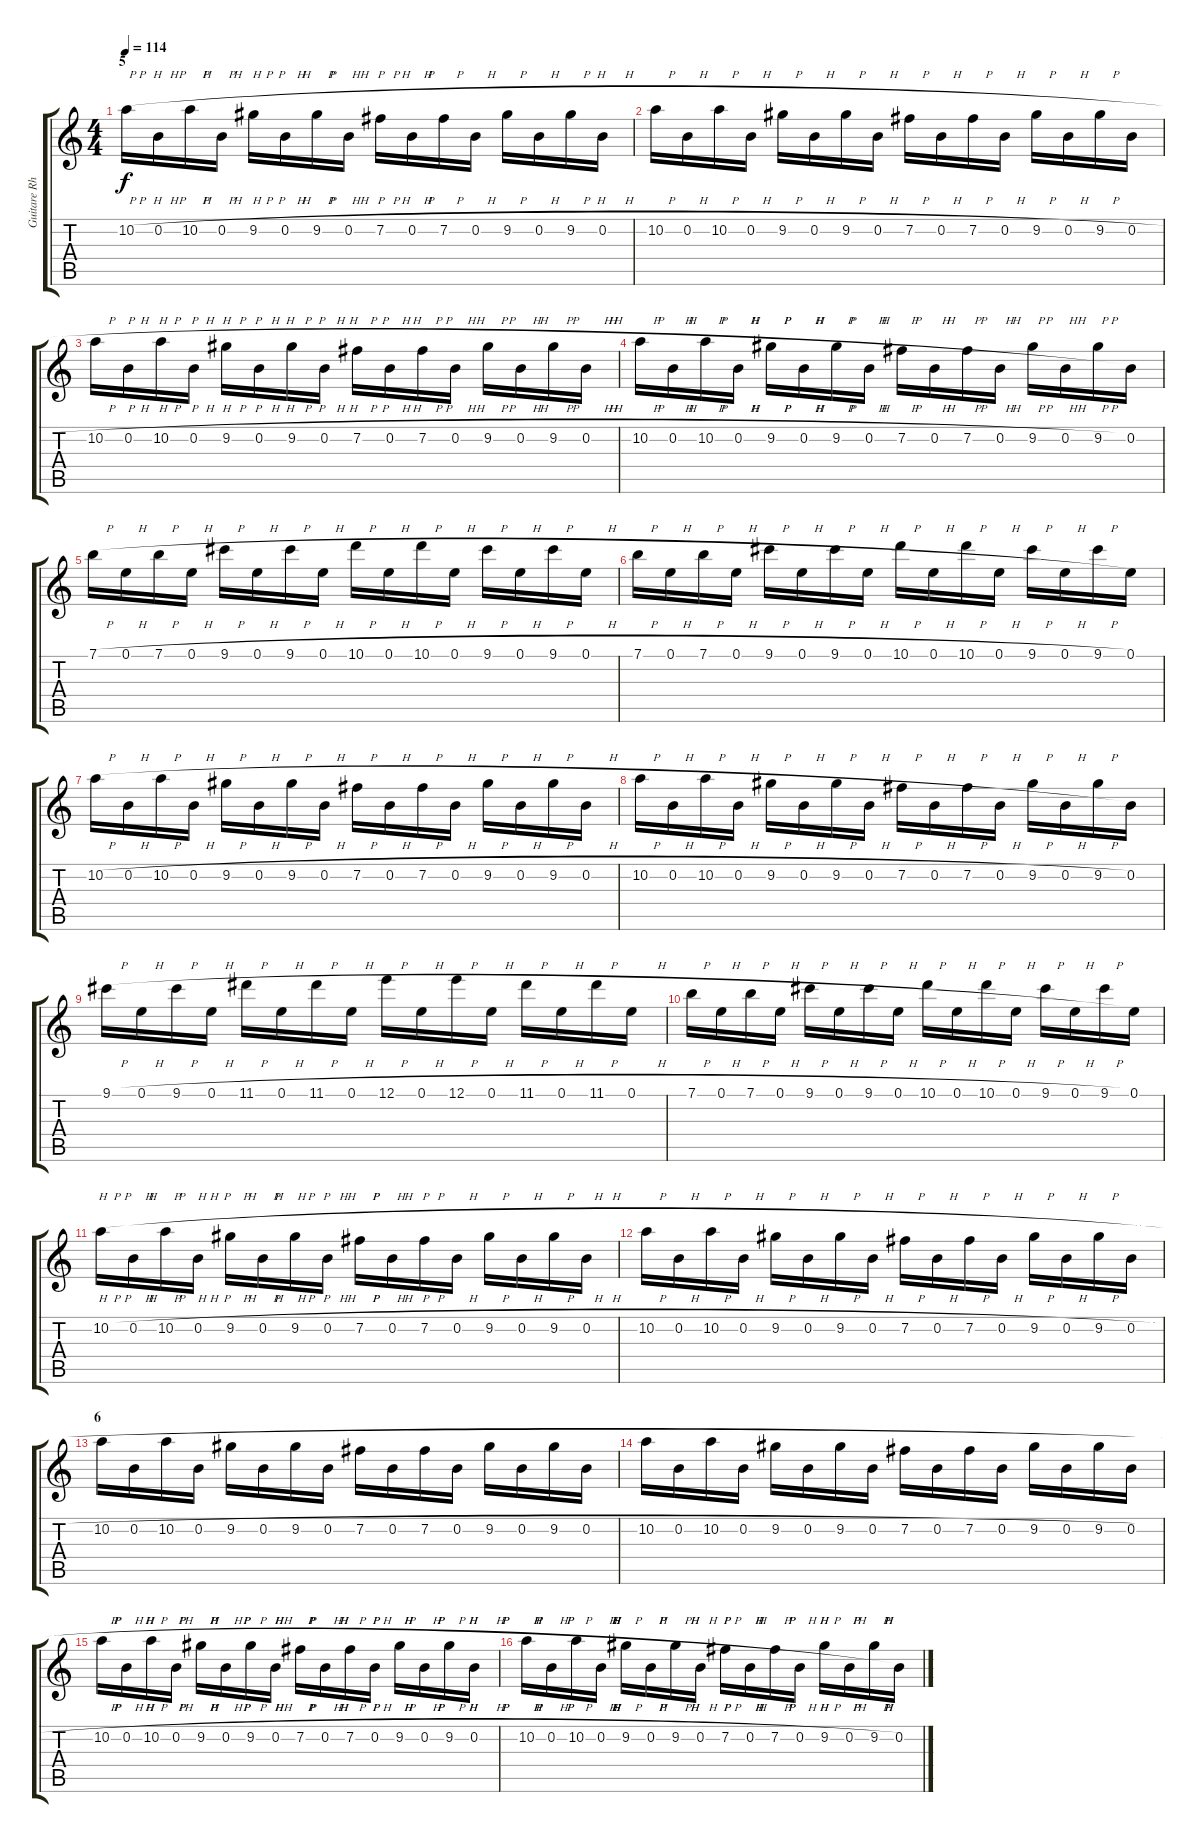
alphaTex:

\track ("Guitare Rhytmique 2" "Guitare Rh") {instrument distortionguitar}
\staff {score tabs}
\tuning (E4 B3 G3 D3 A2 E2) {hide}
\ts (4 4)
\section ("" "5")
\tempo 114
\clef g2
\ks c
10.2{h}.16{dy f} 0.2{h}.16 10.2{h}.16 0.2{h}.16 9.2{h}.16 0.2{h}.16 9.2{h}.16 0.2{h}.16 7.2{h}.16 0.2{h}.16 7.2{h}.16 0.2{h}.16 9.2{h}.16 0.2{h}.16 9.2{h}.16 0.2{h}.16 |
10.2{h}.16 0.2{h}.16 10.2{h}.16 0.2{h}.16 9.2{h}.16 0.2{h}.16 9.2{h}.16 0.2{h}.16 7.2{h}.16 0.2{h}.16 7.2{h}.16 0.2{h}.16 9.2{h}.16 0.2{h}.16 9.2{h}.16 0.2{h}.16 |
10.2{h}.16 0.2{h}.16 10.2{h}.16 0.2{h}.16 9.2{h}.16 0.2{h}.16 9.2{h}.16 0.2{h}.16 7.2{h}.16 0.2{h}.16 7.2{h}.16 0.2{h}.16 9.2{h}.16 0.2{h}.16 9.2{h}.16 0.2{h}.16 |
10.2{h}.16 0.2{h}.16 10.2{h}.16 0.2{h}.16 9.2{h}.16 0.2{h}.16 9.2{h}.16 0.2{h}.16 7.2{h}.16 0.2{h}.16 7.2{h}.16 0.2{h}.16 9.2{h}.16 0.2{h}.16 9.2{h}.16 0.2.16 |
7.1{h}.16 0.1{h}.16 7.1{h}.16 0.1{h}.16 9.1{h}.16 0.1{h}.16 9.1{h}.16 0.1{h}.16 10.1{h}.16 0.1{h}.16 10.1{h}.16 0.1{h}.16 9.1{h}.16 0.1{h}.16 9.1{h}.16 0.1{h}.16 |
7.1{h}.16 0.1{h}.16 7.1{h}.16 0.1{h}.16 9.1{h}.16 0.1{h}.16 9.1{h}.16 0.1{h}.16 10.1{h}.16 0.1{h}.16 10.1{h}.16 0.1{h}.16 9.1{h}.16 0.1{h}.16 9.1{h}.16 0.1.16 |
10.2{h}.16 0.2{h}.16 10.2{h}.16 0.2{h}.16 9.2{h}.16 0.2{h}.16 9.2{h}.16 0.2{h}.16 7.2{h}.16 0.2{h}.16 7.2{h}.16 0.2{h}.16 9.2{h}.16 0.2{h}.16 9.2{h}.16 0.2{h}.16 |
10.2{h}.16 0.2{h}.16 10.2{h}.16 0.2{h}.16 9.2{h}.16 0.2{h}.16 9.2{h}.16 0.2{h}.16 7.2{h}.16 0.2{h}.16 7.2{h}.16 0.2{h}.16 9.2{h}.16 0.2{h}.16 9.2{h}.16 0.2.16 |
9.1{h}.16 0.1{h}.16 9.1{h}.16 0.1{h}.16 11.1{h}.16 0.1{h}.16 11.1{h}.16 0.1{h}.16 12.1{h}.16 0.1{h}.16 12.1{h}.16 0.1{h}.16 11.1{h}.16 0.1{h}.16 11.1{h}.16 0.1{h}.16 |
7.1{h}.16 0.1{h}.16 7.1{h}.16 0.1{h}.16 9.1{h}.16 0.1{h}.16 9.1{h}.16 0.1{h}.16 10.1{h}.16 0.1{h}.16 10.1{h}.16 0.1{h}.16 9.1{h}.16 0.1{h}.16 9.1{h}.16 0.1.16 |
10.2{h}.16 0.2{h}.16 10.2{h}.16 0.2{h}.16 9.2{h}.16 0.2{h}.16 9.2{h}.16 0.2{h}.16 7.2{h}.16 0.2{h}.16 7.2{h}.16 0.2{h}.16 9.2{h}.16 0.2{h}.16 9.2{h}.16 0.2{h}.16 |
10.2{h}.16 0.2{h}.16 10.2{h}.16 0.2{h}.16 9.2{h}.16 0.2{h}.16 9.2{h}.16 0.2{h}.16 7.2{h}.16 0.2{h}.16 7.2{h}.16 0.2{h}.16 9.2{h}.16 0.2{h}.16 9.2{h}.16 0.2{h}.16 |
\section ("" "6")
10.2{h}.16 0.2{h}.16 10.2{h}.16 0.2{h}.16 9.2{h}.16 0.2{h}.16 9.2{h}.16 0.2{h}.16 7.2{h}.16 0.2{h}.16 7.2{h}.16 0.2{h}.16 9.2{h}.16 0.2{h}.16 9.2{h}.16 0.2{h}.16 |
10.2{h}.16 0.2{h}.16 10.2{h}.16 0.2{h}.16 9.2{h}.16 0.2{h}.16 9.2{h}.16 0.2{h}.16 7.2{h}.16 0.2{h}.16 7.2{h}.16 0.2{h}.16 9.2{h}.16 0.2{h}.16 9.2{h}.16 0.2{h}.16 |
10.2{h}.16 0.2{h}.16 10.2{h}.16 0.2{h}.16 9.2{h}.16 0.2{h}.16 9.2{h}.16 0.2{h}.16 7.2{h}.16 0.2{h}.16 7.2{h}.16 0.2{h}.16 9.2{h}.16 0.2{h}.16 9.2{h}.16 0.2{h}.16 |
10.2{h}.16 0.2{h}.16 10.2{h}.16 0.2{h}.16 9.2{h}.16 0.2{h}.16 9.2{h}.16 0.2{h}.16 7.2{h}.16 0.2{h}.16 7.2{h}.16 0.2{h}.16 9.2{h}.16 0.2{h}.16 9.2{h}.16 0.2.16
